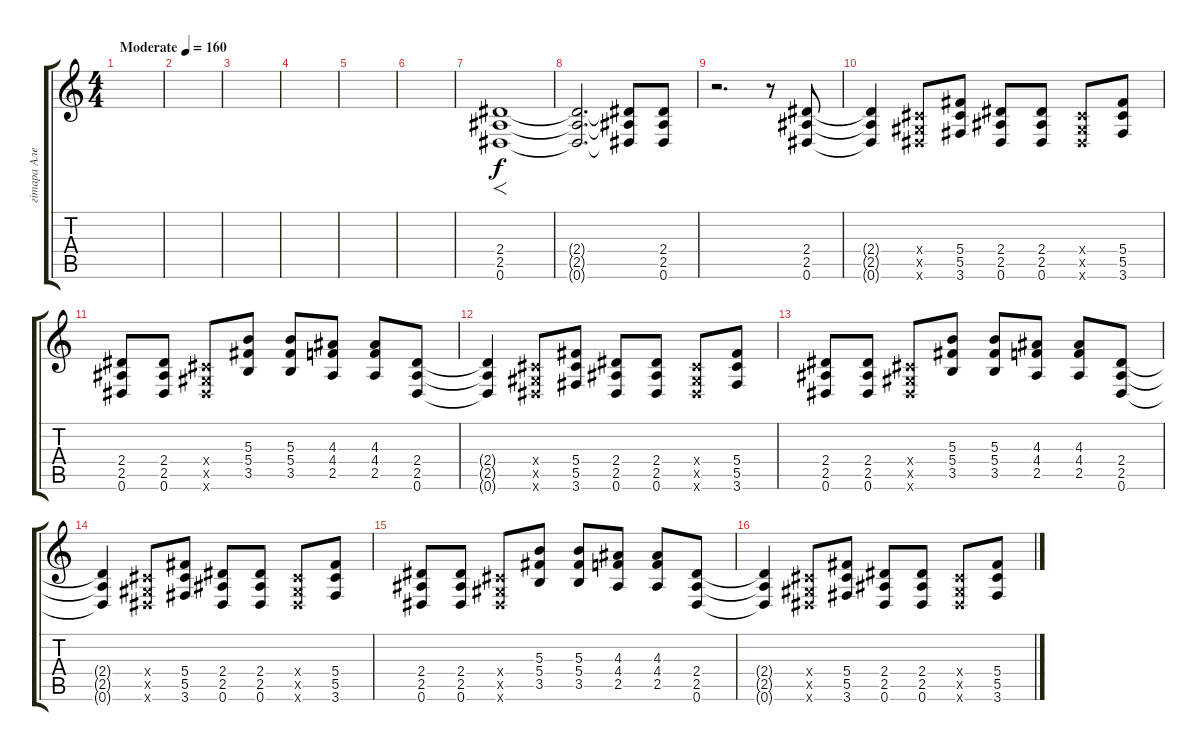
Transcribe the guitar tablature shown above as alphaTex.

\track ("гiтара Алесь" "гiтара Але") {instrument distortionguitar}
\staff {score tabs}
\tuning (Eb4 Bb3 Gb3 Db3 Ab2 Eb2) {hide}
\ts (4 4)
\tempo (160 "Moderate")
\clef g2
\ks c
|
|
|
|
|
|
(2.4 2.5 0.6).1{f} |
(2.4{t} 2.5{t} 0.6{t}).2{d} (2.4{t} 2.5{t} 0.6{t}).8 (2.4 2.5 0.6).8 |
r.2{d} r.8 (2.4 2.5 0.6).8 |
(2.4{t} 2.5{t} 0.6{t}).4 (0.4{x} 0.5{x} 0.6{x}).8 (5.4 5.5 3.6).8 (2.4 2.5 0.6).8 (2.4 2.5 0.6).8 (0.4{x} 0.5{x} 0.6{x}).8 (5.4 5.5 3.6).8 |
(2.4 2.5 0.6).8 (2.4 2.5 0.6).8 (0.4{x} 0.5{x} 0.6{x}).8 (5.3 5.4 3.5).8 (5.3 5.4 3.5).8 (4.3 4.4 2.5).8 (4.3 4.4 2.5).8 (2.4 2.5 0.6).8 |
(2.4{t} 2.5{t} 0.6{t}).4 (0.4{x} 0.5{x} 0.6{x}).8 (5.4 5.5 3.6).8 (2.4 2.5 0.6).8 (2.4 2.5 0.6).8 (0.4{x} 0.5{x} 0.6{x}).8 (5.4 5.5 3.6).8 |
(2.4 2.5 0.6).8 (2.4 2.5 0.6).8 (0.4{x} 0.5{x} 0.6{x}).8 (5.3 5.4 3.5).8 (5.3 5.4 3.5).8 (4.3 4.4 2.5).8 (4.3 4.4 2.5).8 (2.4 2.5 0.6).8 |
(2.4{t} 2.5{t} 0.6{t}).4 (0.4{x} 0.5{x} 0.6{x}).8 (5.4 5.5 3.6).8 (2.4 2.5 0.6).8 (2.4 2.5 0.6).8 (0.4{x} 0.5{x} 0.6{x}).8 (5.4 5.5 3.6).8 |
(2.4 2.5 0.6).8 (2.4 2.5 0.6).8 (0.4{x} 0.5{x} 0.6{x}).8 (5.3 5.4 3.5).8 (5.3 5.4 3.5).8 (4.3 4.4 2.5).8 (4.3 4.4 2.5).8 (2.4 2.5 0.6).8 |
(2.4{t} 2.5{t} 0.6{t}).4 (0.4{x} 0.5{x} 0.6{x}).8 (5.4 5.5 3.6).8 (2.4 2.5 0.6).8 (2.4 2.5 0.6).8 (0.4{x} 0.5{x} 0.6{x}).8 (5.4 5.5 3.6).8
